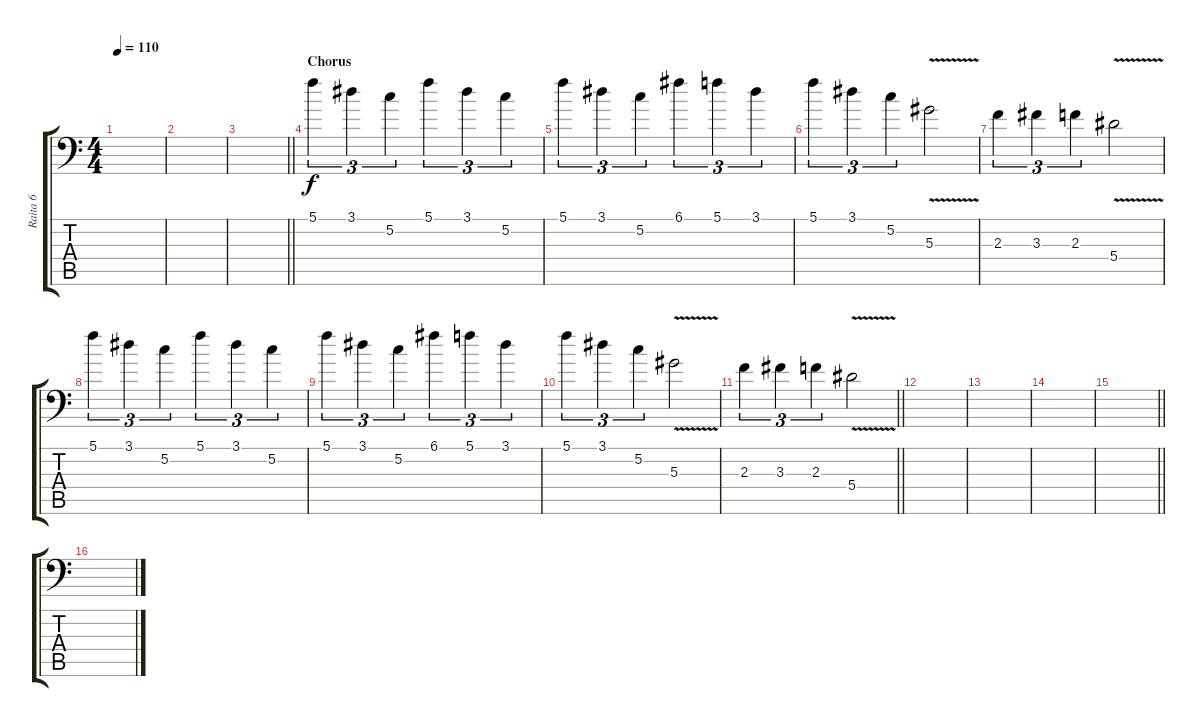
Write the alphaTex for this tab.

\track ("Raita 6" "Raita 6") {instrument distortionguitar}
\staff {score tabs}
\tuning (C4 G3 Eb3 Bb2 F2 Bb1) {hide}
\ts (4 4)
\tempo 110
\clef f4
\ks c
|
|
\barLineRight lightlight
|
\section ("" "Chorus")
5.1.4{tu (3 2)} 3.1.4{tu (3 2)} 5.2.4{tu (3 2)} 5.1.4{tu (3 2)} 3.1.4{tu (3 2)} 5.2.4{tu (3 2)} |
5.1.4{tu (3 2)} 3.1.4{tu (3 2)} 5.2.4{tu (3 2)} 6.1.4{tu (3 2)} 5.1.4{tu (3 2)} 3.1.4{tu (3 2)} |
5.1.4{tu (3 2)} 3.1.4{tu (3 2)} 5.2.4{tu (3 2)} 5.3{v}.2 |
2.3.4{tu (3 2)} 3.3.4{tu (3 2)} 2.3.4{tu (3 2)} 5.4{v}.2 |
5.1.4{tu (3 2)} 3.1.4{tu (3 2)} 5.2.4{tu (3 2)} 5.1.4{tu (3 2)} 3.1.4{tu (3 2)} 5.2.4{tu (3 2)} |
5.1.4{tu (3 2)} 3.1.4{tu (3 2)} 5.2.4{tu (3 2)} 6.1.4{tu (3 2)} 5.1.4{tu (3 2)} 3.1.4{tu (3 2)} |
5.1.4{tu (3 2)} 3.1.4{tu (3 2)} 5.2.4{tu (3 2)} 5.3{v}.2 |
\barLineRight lightlight
2.3.4{tu (3 2)} 3.3.4{tu (3 2)} 2.3.4{tu (3 2)} 5.4{v}.2 |
\section ("" "")
|
|
|
\barLineRight lightlight
|
\section ("" "")
